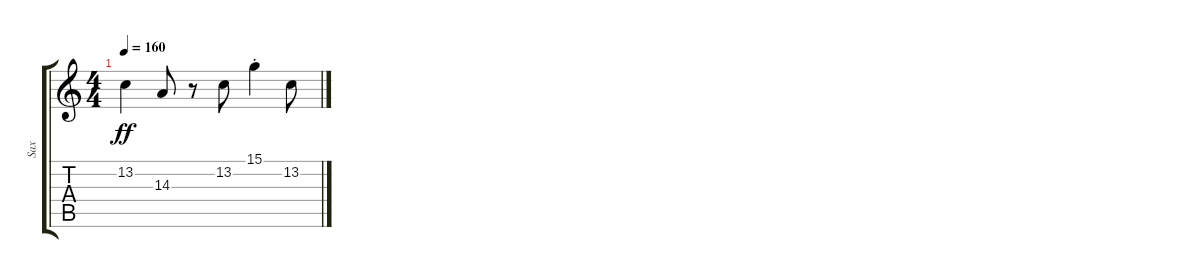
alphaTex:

\track ("Sax" "Sax") {instrument altosax}
\staff {score tabs}
\tuning (E4 B3 G3 D3 A2 E2) {hide}
\ts (4 4)
\tempo 160
\clef g2
\ks c
13.2.4{dy ff} 14.3.8 r.8 13.2.8 15.1{st}.4 13.2.8
